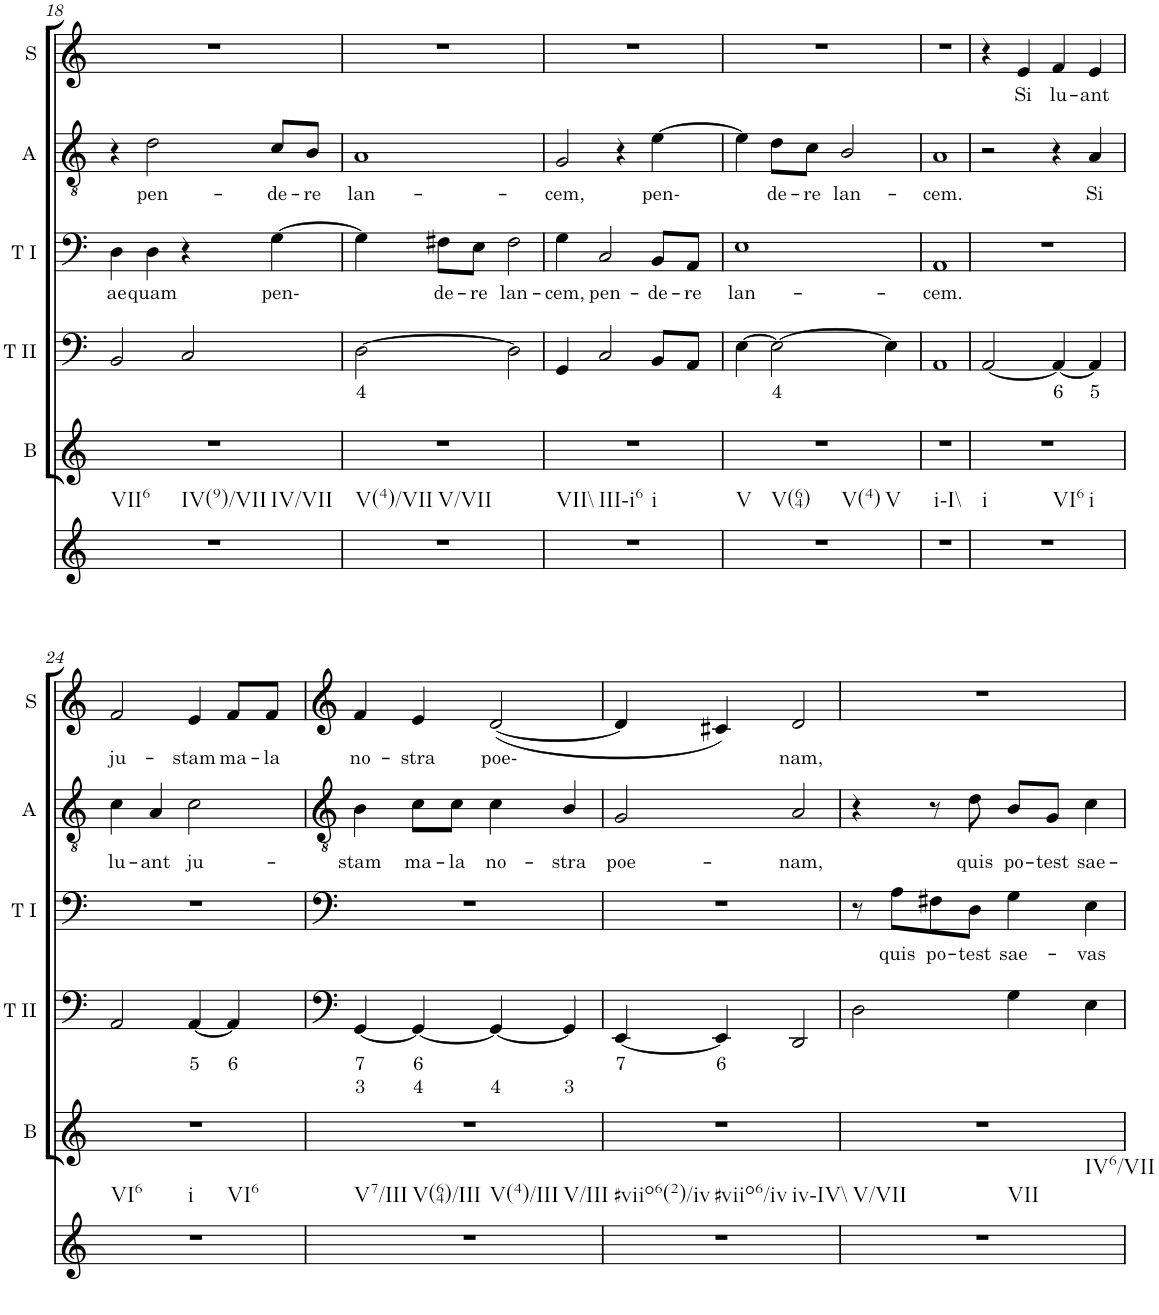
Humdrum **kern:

**kern	**kern	**kern	**text	**text	**kern	**text	**kern	**text	**kern	**text
*part6	*part5	*part4	*part4	*part4	*part3	*part3	*part2	*part2	*part1	*part1
*staff6	*staff5	*staff4	*staff4	*staff4	*staff3	*staff3	*staff2	*staff2	*staff1	*staff1
*I"Continuo	*I"Bass	*I"Tenor II	*	*	*I"Tenor I	*	*I"Alto	*	*I"Soprano	*
*	*I'B	*I'T II	*	*	*I'T I	*	*I'A	*	*I'S	*
!!LO:PB:g=z
*clefG2	*clefG2	*clefG2	*	*	*clefG2	*	*clefF4	*	*clefF4	*
*k[]	*k[]	*k[]	*	*	*k[]	*	*k[]	*	*k[]	*
*M2/2	*M2/2	*M2/2	*	*	*M2/2	*	*M2/2	*	*M2/2	*
*met(c|)	*met(c|)	*met(c|)	*	*	*met(c|)	*	*met(c|)	*	*met(c|)	*
=18	=18	=18	=18	=18	=18	=18	=18	=18	=18	=18
!LO:TX:b:t=VII6	!	!	!	!	!	!	!	!	!	!
!LO:TX:b:t=IV(9)/VII	!	!	!	!	!	!	!	!	!	!
!LO:TX:b:t=IV/VII	!	!	!	!	!	!	!	!	!	!
!	!	!	!	!	!	!LO:LY:b	!	!	!	!
1r	1r	2BB/	.	.	4D\	ae-	4r	.	1r	.
!	!	!	!	!	!	!LO:LY:b	!	!LO:LY:b	!	!
.	.	.	.	.	4D\	quam	2d\	pen-	.	.
.	.	2C/	.	.	4r	.	.	.	.	.
!	!	!	!	!	!	!LO:LY:b	!	!LO:LY:b	!	!
.	.	.	.	.	[4G\	pen-	8c/L	de-	.	.
!	!	!	!	!	!	!	!	!LO:LY:b	!	!
.	.	.	.	.	.	.	8B/J	re	.	.
=19	=19	=19	=19	=19	=19	=19	=19	=19	=19	=19
!LO:TX:b:t=V(4)/VII	!	!	!	!	!	!	!	!	!	!
!LO:TX:b:t=V/VII	!	!	!	!	!	!	!	!	!	!
!	!	!	!LO:LY:b	!	!	!	!	!LO:LY:b	!	!
1r	1r	[2D\	4	.	4G\]	.	1A	lan-	1r	.
!	!	!	!	!	!	!LO:LY:b	!	!	!	!
.	.	.	.	.	8F#X\L	de-	.	.	.	.
!	!	!	!	!	!	!LO:LY:b	!	!	!	!
.	.	.	.	.	8E\J	re	.	.	.	.
!	!	!	!	!	!	!LO:LY:b	!	!	!	!
.	.	2D\]	.	.	2F#\	lan-	.	.	.	.
=20	=20	=20	=20	=20	=20	=20	=20	=20	=20	=20
!LO:TX:b:t=VII\\	!	!	!	!	!	!	!	!	!	!
!LO:TX:b:t=III-i6	!	!	!	!	!	!	!	!	!	!
!LO:TX:b:t=i	!	!	!	!	!	!	!	!	!	!
!	!	!	!	!	!	!LO:LY:b	!	!LO:LY:b	!	!
1r	1r	4GG/	.	.	4G\	cem,	2G/	cem,	1r	.
!	!	!	!	!	!	!LO:LY:b	!	!	!	!
.	.	2C/	.	.	2C/	pen-	.	.	.	.
.	.	.	.	.	.	.	4r	.	.	.
!	!	!	!	!	!	!LO:LY:b	!	!LO:LY:b	!	!
.	.	8BB/L	.	.	8BB/L	de-	[4e\	pen-	.	.
!	!	!	!	!	!	!LO:LY:b	!	!	!	!
.	.	8AA/J	.	.	8AA/J	re	.	.	.	.
=21	=21	=21	=21	=21	=21	=21	=21	=21	=21	=21
!LO:TX:b:t=V	!	!	!	!	!	!	!	!	!	!
!LO:TX:b:t=V(64)	!	!	!	!	!	!	!	!	!	!
!LO:TX:b:t=V(4)	!	!	!	!	!	!	!	!	!	!
!LO:TX:b:t=V	!	!	!	!	!	!	!	!	!	!
!	!	!	!	!	!	!LO:LY:b	!	!	!	!
1r	1r	[4E\	.	.	1E	lan-	4e\]	.	1r	.
!	!	!	!LO:LY:b	!	!	!	!	!LO:LY:b	!	!
.	.	2E\_	4	.	.	.	8d\L	de-	.	.
!	!	!	!	!	!	!	!	!LO:LY:b	!	!
.	.	.	.	.	.	.	8c\J	re	.	.
!	!	!	!	!	!	!	!	!LO:LY:b	!	!
.	.	.	.	.	.	.	2B/	lan-	.	.
.	.	4E\]	.	.	.	.	.	.	.	.
=22	=22	=22	=22	=22	=22	=22	=22	=22	=22	=22
!LO:TX:b:t=i\\-I\\	!	!	!	!	!	!	!	!	!	!
!	!	!	!	!	!	!LO:LY:b	!	!LO:LY:b	!	!
1r	1r	1AA	.	.	1AA	cem.	1A	cem.	1r	.
=23	=23	=23	=23	=23	=23	=23	=23	=23	=23	=23
!LO:TX:b:t=i	!	!	!	!	!	!	!	!	!	!
!LO:TX:b:t=VI6	!	!	!	!	!	!	!	!	!	!
!LO:TX:b:t=i	!	!	!	!	!	!	!	!	!	!
1r	1r	[2AA/	.	.	1r	.	2r	.	4r	.
!	!	!	!	!	!	!	!	!	!	!LO:LY:b
.	.	.	.	.	.	.	.	.	4e/	Si
!	!	!	!LO:LY:b	!	!	!	!	!	!	!LO:LY:b
.	.	4AA/_	6	.	.	.	4r	.	4f/	lu-
!	!	!	!LO:LY:b	!	!	!	!	!LO:LY:b	!	!LO:LY:b
.	.	4AA/]	5	.	.	.	4A/	Si	4e/	ant
!!LO:LB:g=z
=24	=24	=24	=24	=24	=24	=24	=24	=24	=24	=24
!LO:TX:b:t=VI6	!	!	!	!	!	!	!	!	!	!
!LO:TX:b:t=i	!	!	!	!	!	!	!	!	!	!
!LO:TX:b:t=VI6	!	!	!	!	!	!	!	!	!	!
!	!	!	!	!	!	!	!	!LO:LY:b	!	!LO:LY:b
1r	1r	2AA/	.	.	1r	.	4c\	lu-	2f/	ju-
!	!	!	!	!	!	!	!	!LO:LY:b	!	!
.	.	.	.	.	.	.	4A/	ant	.	.
!	!	!	!LO:LY:b	!	!	!	!	!LO:LY:b	!	!LO:LY:b
.	.	[4AA/	5	.	.	.	2c\	ju-	4e/	stam
!	!	!	!LO:LY:b	!	!	!	!	!	!	!LO:LY:b
.	.	4AA/]	6	.	.	.	.	.	8f/L	ma-
!	!	!	!	!	!	!	!	!	!	!LO:LY:b
.	.	.	.	.	.	.	.	.	8f/J	la
=25	=25	=25	=25	=25	=25	=25	=25	=25	=25	=25
!LO:TX:b:t=V7/III	!	!	!	!	!	!	!	!	!	!
!LO:TX:b:t=V(64)/III	!	!	!	!	!	!	!	!	!	!
!LO:TX:b:t=V(4)/III	!	!	!	!	!	!	!	!	!	!
!LO:TX:b:t=V/III	!	!	!	!	!	!	!	!	!	!
!	!	!	!LO:LY:b	!LO:LY:b	!	!	!	!LO:LY:b	!	!LO:LY:b
1r	1r	[4GG/	7	3	1r	.	4B\	stam	4f/	no-
!	!	!	!LO:LY:b	!LO:LY:b	!	!	!	!LO:LY:b	!	!LO:LY:b
.	.	4GG/_	6	4	.	.	8c\L	ma-	4e/	stra
!	!	!	!	!	!	!	!	!LO:LY:b	!	!
.	.	.	.	.	.	.	8c\J	la	.	.
!	!	!	!	!LO:LY:b	!	!	!	!LO:LY:b	!	!LO:LY:b
.	.	4GG/_	.	4	.	.	4c\	no-	([2d/	poe-
!	!	!	!	!LO:LY:b	!	!	!	!LO:LY:b	!	!
.	.	4GG/]	.	3	.	.	4B/	stra	.	.
=26	=26	=26	=26	=26	=26	=26	=26	=26	=26	=26
!LO:TX:b:t=#viio6(2)/iv	!	!	!	!	!	!	!	!	!	!
!LO:TX:b:t=#viio6/iv	!	!	!	!	!	!	!	!	!	!
!LO:TX:b:t=iv\\-IV\\	!	!	!	!	!	!	!	!	!	!
!	!	!	!LO:LY:b	!	!	!	!	!LO:LY:b	!	!
1r	1r	[4EE/	7	.	1r	.	2G/	poe-	4d/]	.
!	!	!	!LO:LY:b	!	!	!	!	!	!	!
.	.	4EE/]	6	.	.	.	.	.	4c#X/)	.
!	!	!	!	!	!	!	!	!LO:LY:b	!	!LO:LY:b
.	.	2DD/	.	.	.	.	2A/	nam,	2d/	nam,
=27	=27	=27	=27	=27	=27	=27	=27	=27	=27	=27
!LO:TX:b:t=V/VII	!	!	!	!	!	!	!	!	!	!
!LO:TX:b:t=VII	!	!	!	!	!	!	!	!	!	!
!LO:TX:b:t=IV6/VII	!	!	!	!	!	!	!	!	!	!
1r	1r	2D\	.	.	8r	.	4r	.	1r	.
!	!	!	!	!	!	!LO:LY:b	!	!	!	!
.	.	.	.	.	8A\L	quis	.	.	.	.
!	!	!	!	!	!	!LO:LY:b	!	!	!	!
.	.	.	.	.	8F#X\	po-	8r	.	.	.
!	!	!	!	!	!	!LO:LY:b	!	!LO:LY:b	!	!
.	.	.	.	.	8D\J	test	8d\	quis	.	.
!	!	!	!	!	!	!LO:LY:b	!	!LO:LY:b	!	!
.	.	4G\	.	.	4G\	sae-	8B/L	po-	.	.
!	!	!	!	!	!	!	!	!LO:LY:b	!	!
.	.	.	.	.	.	.	8G/J	test	.	.
!	!	!	!	!	!	!LO:LY:b	!	!LO:LY:b	!	!
.	.	4E\	.	.	4E\	vas	4c\	sae-	.	.
=	=	=	=	=	=	=	=	=	=	=
*-	*-	*-	*-	*-	*-	*-	*-	*-	*-	*-
